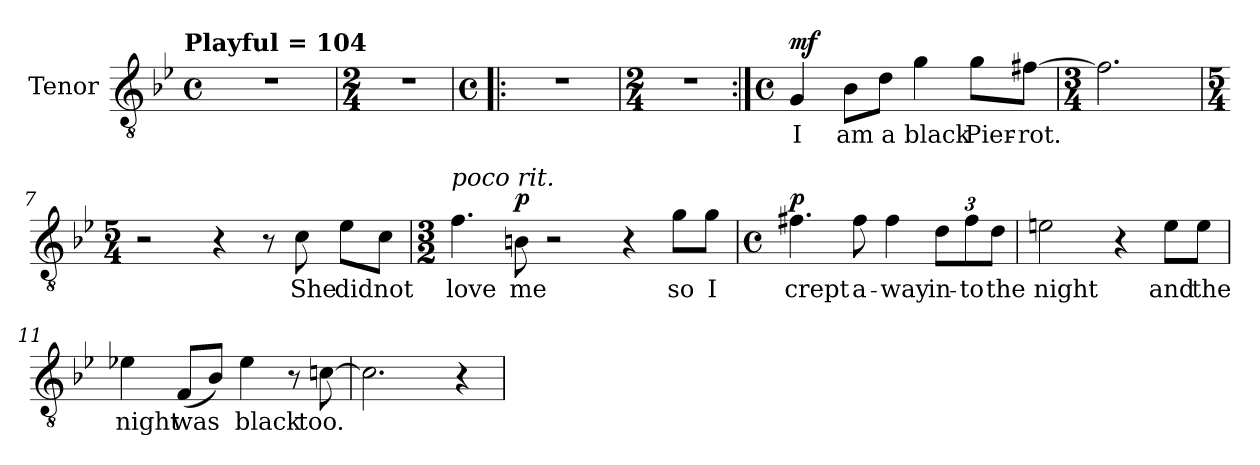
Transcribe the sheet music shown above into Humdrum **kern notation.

**kern	**text	**dynam
*part1	*part1	*part1
*staff1	*staff1	*staff1
*I"Tenor	*	*
*I'T.	*	*
*clefGv2	*	*
*k[b-e-]	*	*
!!LO:TX:omd:t=Playful  = 104
*M4/4	*	*
*met(c)	*	*
*MM104	*	*
=1	=1	=1
1r	.	.
=2	=2	=2
*M2/4	*	*
2r	.	.
=3!|:	=3!|:	=3!|:
*M4/4	*	*
*met(c)	*	*
1r	.	.
=4	=4	=4
*M2/4	*	*
2r	.	.
=5:|!	=5:|!	=5:|!
*M4/4	*	*
*met(c)	*	*
!	!	!LO:DY:a
4G/	I	mf
8B-\L	am	.
8d\J	a	.
4g\	black	.
8g\L	Pier-	.
[8f#X\J	-rot.	.
=6	=6	=6
*M3/4	*	*
2.f#\]	.	.
!!LO:LB:g=z
=7	=7	=7
*M5/4	*	*
2r	.	.
4r	.	.
8r	.	.
8c\	She	.
8e-\L	did	.
8c\J	not	.
=8	=8	=8
*M3/2	*	*
!LO:TX:a:i:t=poco rit.	!	!
4.f\	love	.
!	!	!LO:DY:a
8Bn\	me	p
2r	.	.
4r	.	.
8g\L	so	.
8g\J	I	.
=9	=9	=9
*M4/4	*	*
*met(c)	*	*
*MM120	*	*
!	!	!LO:DY:a
4.f#X\	crept	p
8f#\	a-	.
4f#\	-way	.
*Xbrackettup	*	*
12d\L	in-	.
12f#\	-to	.
12d\J	the	.
!!LO:LB:g=z
=10	=10	=10
2en\	night	.
4r	.	.
8e\L	and	.
8e\J	the	.
=11	=11	=11
!	!	!LO:DY:a
4e-X\	night	cresc.
(<8F/L	was	.
8B-/J)	.	.
4e-\	black	.
8r	.	.
[8cn\	too.	.
=12	=12	=12
2.c\]	.	.
4r	.	.
=	=	=
*-	*-	*-
